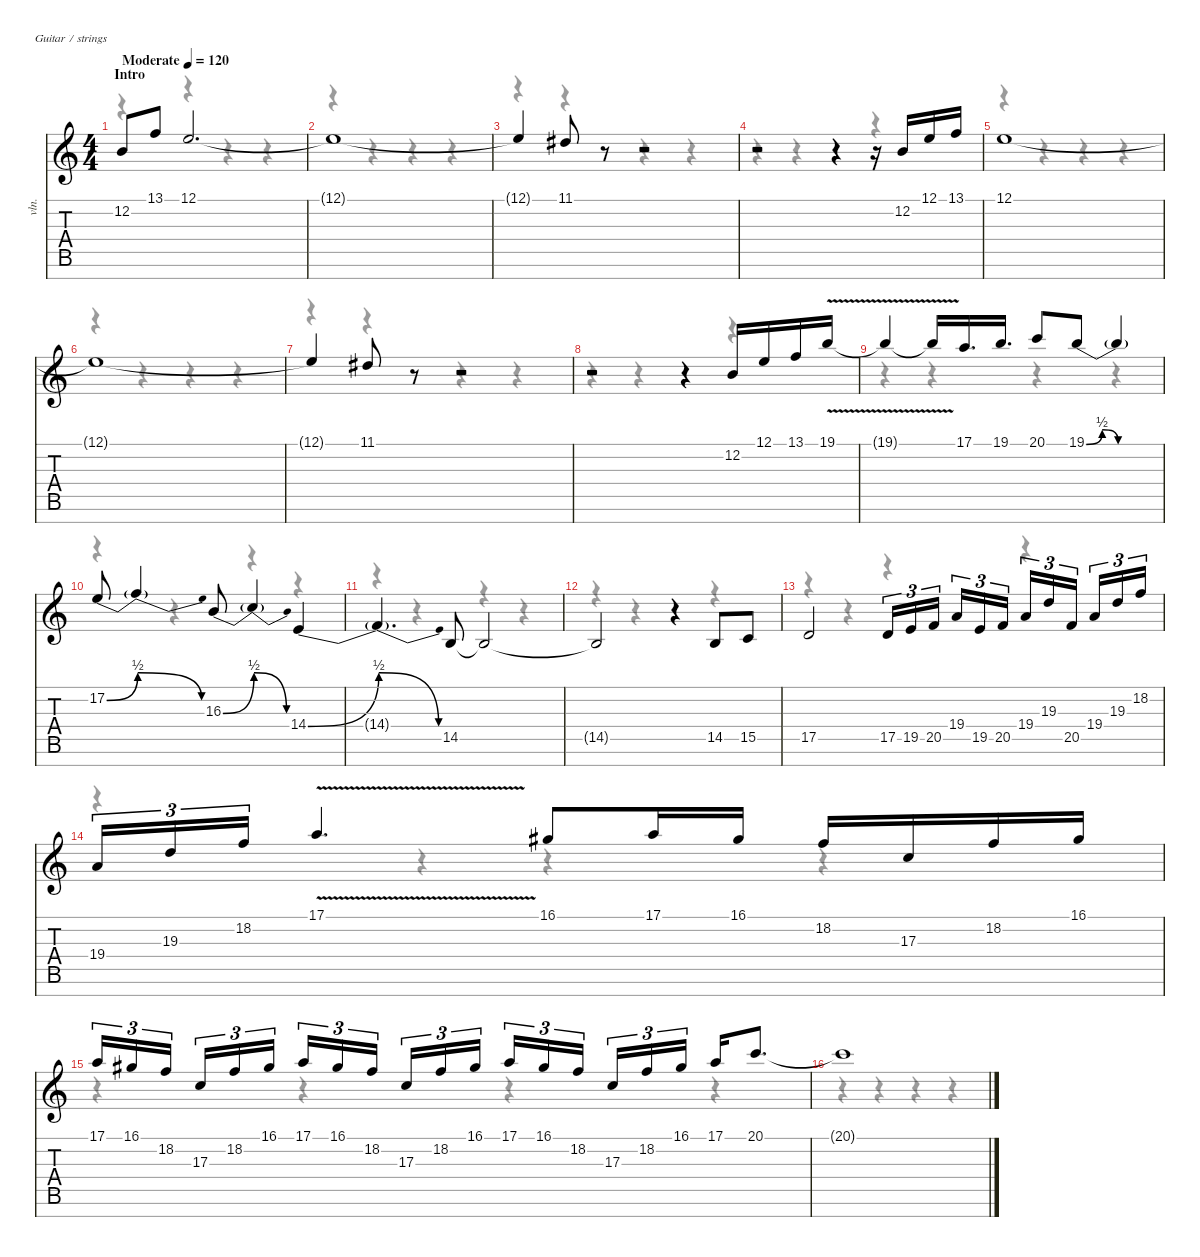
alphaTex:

\defaultSystemsLayout 4
\hideDynamics
\bracketExtendMode nobrackets
\track ("Keys 3" "vln.") {instrument stringensemble2}
\staff {score tabs}
\tuning (E4 B3 G3 D3 A2 E2 B1)
\voice
\ts (4 4)
\beaming (8 2 2 2 2)
\section ("" "Intro")
\tempo (120 "Moderate")
\clef g2
\ks c
12.2.8{dy f instrument stringensemble2} 13.1.8 12.1.2{d} |
12.1{t}.1 |
12.1{t}.4 11.1{acc #}.8 r.8 r.2 |
r.2 r.4 r.16 12.2.16 12.1.16 13.1.16 |
12.1.1 |
12.1{t}.1 |
12.1{t}.4 11.1{acc #}.8 r.8 r.2 |
r.2 r.4 12.2.16 12.1.16 13.1.16 19.1{v}.16 |
19.1{v t}.4 19.1{v t}.16 17.1.16{d} 19.1.16{d} 20.1.8 19.1{be (bendrelease 0 0 30 2 30 2 60 0)}.8 19.1{be (hold 0 0 60 0) t}.4 |
17.2{be (bend 0 0 60 2)}.8 17.2{be (release 0 2 60 0) t}.4 16.3{be (bend 0 0 60 2)}.8 16.3{be (release 0 2 60 0) t}.4 14.4{be (bend 0 0 60 2)}.4 |
14.4{be (release 0 2 60 0) t}.4{d} 14.5.8 14.5{t}.2 |
14.5{t}.2 r.4 14.5.8 15.5.8 |
17.5.2 17.5.16{tu (3 2)} 19.5.16{tu (3 2)} 20.5.16{tu (3 2)} 19.4.16{tu (3 2)} 19.5.16{tu (3 2)} 20.5.16{tu (3 2)} 19.4.16{tu (3 2)} 19.3.16{tu (3 2)} 20.5.16{tu (3 2)} 19.4.16{tu (3 2)} 19.3.16{tu (3 2)} 18.2.16{tu (3 2)} |
19.4.16{tu (3 2)} 19.3.16{tu (3 2)} 18.2.16{tu (3 2)} 17.1{v}.4{d} 16.1{acc #}.8 17.1.16 16.1{acc #}.16 18.2.16 17.3.16 18.2.16 16.1{acc #}.16 |
17.1.16{tu (3 2)} 16.1{acc #}.16{tu (3 2)} 18.2.16{tu (3 2)} 17.3.16{tu (3 2)} 18.2.16{tu (3 2)} 16.1{acc #}.16{tu (3 2)} 17.1.16{tu (3 2)} 16.1{acc #}.16{tu (3 2)} 18.2.16{tu (3 2)} 17.3.16{tu (3 2)} 18.2.16{tu (3 2)} 16.1{acc #}.16{tu (3 2)} 17.1.16{tu (3 2)} 16.1{acc #}.16{tu (3 2)} 18.2.16{tu (3 2)} 17.3.16{tu (3 2)} 18.2.16{tu (3 2)} 16.1{acc #}.16{tu (3 2)} 17.1.16 20.1.8{d} |
20.1{t}.1
\voice
\clef g2
\ottava regular
\simile none
\ks c
r.4{dy mf} r.4 r.4 r.4 |
r.4 r.4 r.4 r.4 |
r.4 r.4 r.4 r.4 |
r.4 r.4 r.4 r.4 |
r.4 r.4 r.4 r.4 |
r.4 r.4 r.4 r.4 |
r.4 r.4 r.4 r.4 |
r.4 r.4 r.4 r.4 |
r.4 r.4 r.4 r.4 |
r.4 r.4 r.4 r.4 |
r.4 r.4 r.4 r.4 |
r.4 r.4 r.4 r.4 |
r.4 r.4 r.4 r.4 |
r.4 r.4 r.4 r.4 |
r.4 r.4 r.4 r.4 |
r.4 r.4 r.4 r.4
